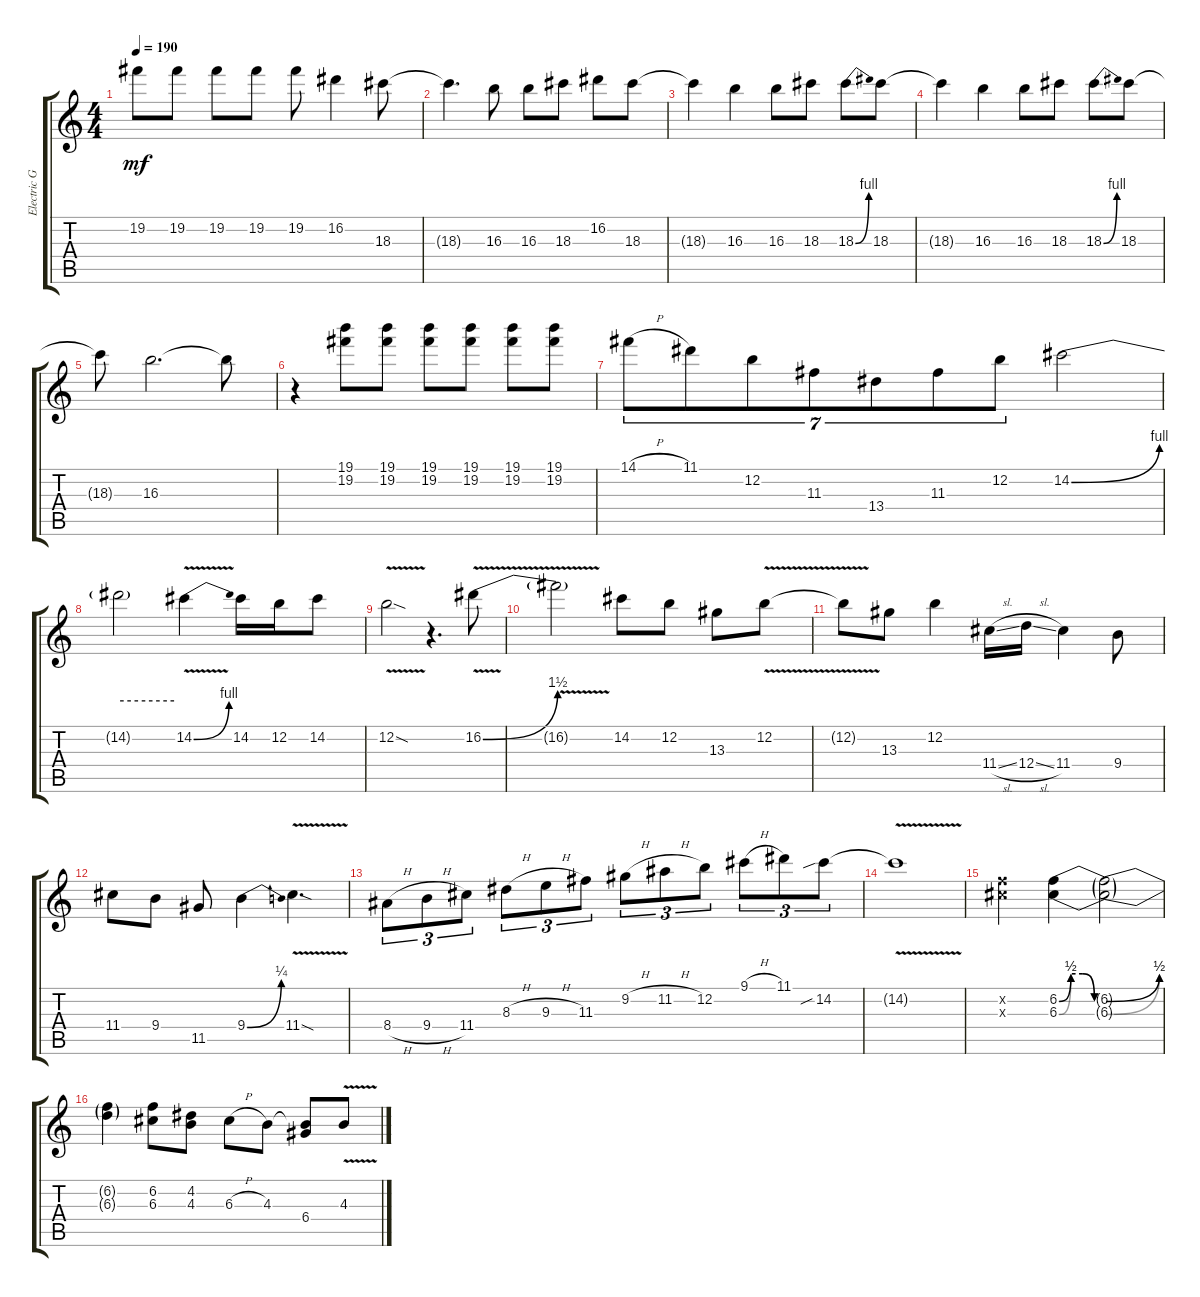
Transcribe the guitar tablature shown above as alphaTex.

\track ("Electric Guitar" "Electric G") {instrument distortionguitar}
\staff {score tabs}
\tuning (E4 B3 G3 D3 A2 E2) {hide}
\ts (4 4)
\tempo 190
\clef g2
\ks c
19.2.8{dy mf} 19.2.8 19.2.8 19.2.8 19.2.8 16.2.4 18.3.8 |
18.3{t}.4{d} 16.3.8 16.3.8 18.3.8 16.2.8 18.3.8 |
18.3{t}.4 16.3.4 16.3.8 18.3.8 18.3{be (bend 0 0 60 4)}.8 18.3.8 |
18.3{t}.4 16.3.4 16.3.8 18.3.8 18.3{be (bend 0 0 60 4)}.8 18.3.8 |
18.3{t}.8 16.3.2{d} 16.3{t}.8 |
r.4 (19.1 19.2).8 (19.1 19.2).8 (19.1 19.2).8 (19.1 19.2).8 (19.1 19.2).8 (19.1 19.2).8 |
14.1{h}.8{tu (7 4)} 11.1.8{tu (7 4)} 12.2.8{tu (7 4)} 11.3.8{tu (7 4)} 13.4.8{tu (7 4)} 11.3.8{tu (7 4)} 12.2.8{tu (7 4)} 14.2{be (bend 0 0 60 4)}.2 |
14.2{be (hold 0 4 60 4) t}.2 14.2{be (bend 0 0 60 4) v}.4 14.2.16 12.2.16 14.2.8 |
12.2{v sod}.2 r.4{d} 16.2{be (bend 0 0 60 6) v}.8 |
16.2{v t}.2 14.2.8 12.2.8 13.3.8 12.2{v}.8 |
12.2{v t}.8 13.3.8 12.2.4 11.4{sl}.16 12.4{sl}.16 11.4.4 9.4.8 |
11.4.8 9.4.8 11.5.8 9.4{be (bend 0 0 60 1)}.4 11.4{v sod}.4{d} |
8.4{h}.8{tu (3 2)} 9.4{h}.8{tu (3 2)} 11.4.8{tu (3 2)} 8.3{h}.8{tu (3 2)} 9.3{h}.8{tu (3 2)} 11.3.8{tu (3 2)} 9.2{h}.8{tu (3 2)} 11.2{h}.8{tu (3 2)} 12.2.8{tu (3 2)} 9.1{h}.8{tu (3 2)} 11.1.8{tu (3 2)} 14.2{sib}.8{tu (3 2)} |
14.2{v t}.1 |
(6.2{x} 6.3{x}).4 (6.2{be (custom 0 0 15 2 30 2 45 0 60 0)} 6.3{be (custom 0 0 15 2 30 2 45 0 60 0)}).4 (6.2{be (bend 0 0 60 2) t} 6.3{be (bend 0 0 60 2) t}).2 |
(6.2{t} 6.3{t}).4 (6.2 6.3).8 (4.2 4.3).8 6.3{h}.8 4.3.8 (4.3{t} 6.4).8 4.3{v}.8
